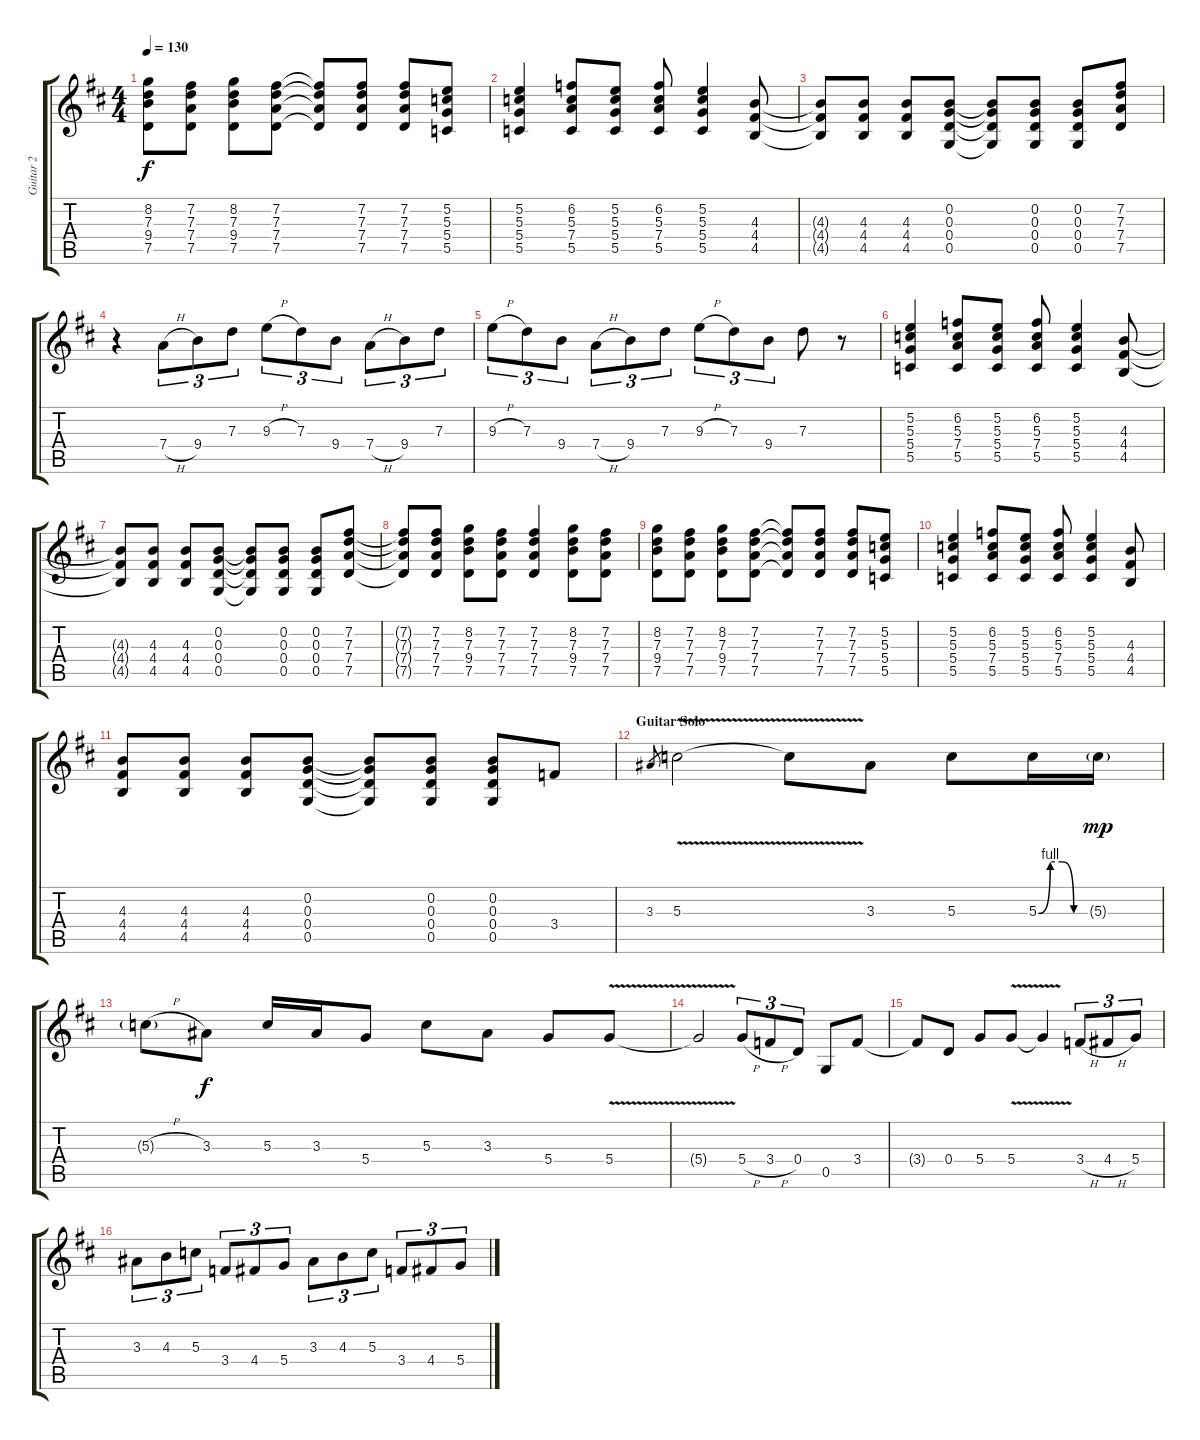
\track ("Guitar 2" "Guitar 2") {instrument distortionguitar}
\staff {score tabs}
\tuning (D4 B3 G3 D3 G2 D2) {hide}
\ts (4 4)
\tempo 130
\clef g2
\ks d
(8.2 7.3 9.4 7.5).8{dy f} (7.2 7.3 7.4 7.5).8 (8.2 7.3 9.4 7.5).8 (7.2 7.3 7.4 7.5).8 (7.2{t} 7.3{t} 7.4{t} 7.5{t}).8 (7.2 7.3 7.4 7.5).8 (7.2 7.3 7.4 7.5).8 (5.2 5.3 5.4 5.5).8 |
(5.2 5.3 5.4 5.5).4 (6.2 5.3 7.4 5.5).8 (5.2 5.3 5.4 5.5).8 (6.2 5.3 7.4 5.5).8 (5.2 5.3 5.4 5.5).4 (4.3 4.4 4.5).8 |
(4.3{t} 4.4{t} 4.5{t}).8 (4.3 4.4 4.5).8 (4.3 4.4 4.5).8 (0.2 0.3 0.4 0.5).8 (0.2{t} 0.3{t} 0.4{t} 0.5{t}).8 (0.2 0.3 0.4 0.5).8 (0.2 0.3 0.4 0.5).8 (7.2 7.3 7.4 7.5).8 |
r.4 7.4{h}.8{tu (3 2)} 9.4.8{tu (3 2)} 7.3.8{tu (3 2)} 9.3{h}.8{tu (3 2)} 7.3.8{tu (3 2)} 9.4.8{tu (3 2)} 7.4{h}.8{tu (3 2)} 9.4.8{tu (3 2)} 7.3.8{tu (3 2)} |
9.3{h}.8{tu (3 2)} 7.3.8{tu (3 2)} 9.4.8{tu (3 2)} 7.4{h}.8{tu (3 2)} 9.4.8{tu (3 2)} 7.3.8{tu (3 2)} 9.3{h}.8{tu (3 2)} 7.3.8{tu (3 2)} 9.4.8{tu (3 2)} 7.3.8 r.8 |
(5.2 5.3 5.4 5.5).4 (6.2 5.3 7.4 5.5).8 (5.2 5.3 5.4 5.5).8 (6.2 5.3 7.4 5.5).8 (5.2 5.3 5.4 5.5).4 (4.3 4.4 4.5).8 |
(4.3{t} 4.4{t} 4.5{t}).8 (4.3 4.4 4.5).8 (4.3 4.4 4.5).8 (0.2 0.3 0.4 0.5).8 (0.2{t} 0.3{t} 0.4{t} 0.5{t}).8 (0.2 0.3 0.4 0.5).8 (0.2 0.3 0.4 0.5).8 (7.2 7.3 7.4 7.5).8 |
(7.2{t} 7.3{t} 7.4{t} 7.5{t}).8 (7.2 7.3 7.4 7.5).8 (8.2 7.3 9.4 7.5).8 (7.2 7.3 7.4 7.5).8 (7.2 7.3 7.4 7.5).4 (8.2 7.3 9.4 7.5).8 (7.2 7.3 7.4 7.5).8 |
(8.2 7.3 9.4 7.5).8 (7.2 7.3 7.4 7.5).8 (8.2 7.3 9.4 7.5).8 (7.2 7.3 7.4 7.5).8 (7.2{t} 7.3{t} 7.4{t} 7.5{t}).8 (7.2 7.3 7.4 7.5).8 (7.2 7.3 7.4 7.5).8 (5.2 5.3 5.4 5.5).8 |
(5.2 5.3 5.4 5.5).4 (6.2 5.3 7.4 5.5).8 (5.2 5.3 5.4 5.5).8 (6.2 5.3 7.4 5.5).8 (5.2 5.3 5.4 5.5).4 (4.3 4.4 4.5).8 |
(4.3 4.4 4.5).8 (4.3 4.4 4.5).8 (4.3 4.4 4.5).8 (0.2 0.3 0.4 0.5).8 (0.2{t} 0.3{t} 0.4{t} 0.5{t}).8 (0.2 0.3 0.4 0.5).8 (0.2 0.3 0.4 0.5).8 3.4.8 |
\section ("" "Guitar Solo")
3.3.8{gr} 5.3{v}.2 5.3{t}.8 3.3.8 5.3.8 5.3{be (custom 0 0 15 4 30 4 45 0 60 0)}.16 5.3{g}.16{dy mp} |
5.3{h g}.8 3.3.8{dy f} 5.3.16 3.3.16 5.4.8 5.3.8 3.3.8 5.4.8 5.4{v}.8 |
5.4{t}.2 5.4{h}.8{tu (3 2)} 3.4{h}.8{tu (3 2)} 0.4.8{tu (3 2)} 0.5.8 3.4.8 |
3.4{t}.8 0.4.8 5.4.8 5.4{v}.8 5.4{t}.4 3.4{h}.8{tu (3 2)} 4.4{h}.8{tu (3 2)} 5.4.8{tu (3 2)} |
3.3.8{tu (3 2)} 4.3.8{tu (3 2)} 5.3.8{tu (3 2)} 3.4.8{tu (3 2)} 4.4.8{tu (3 2)} 5.4.8{tu (3 2)} 3.3.8{tu (3 2)} 4.3.8{tu (3 2)} 5.3.8{tu (3 2)} 3.4.8{tu (3 2)} 4.4.8{tu (3 2)} 5.4.8{tu (3 2)}
